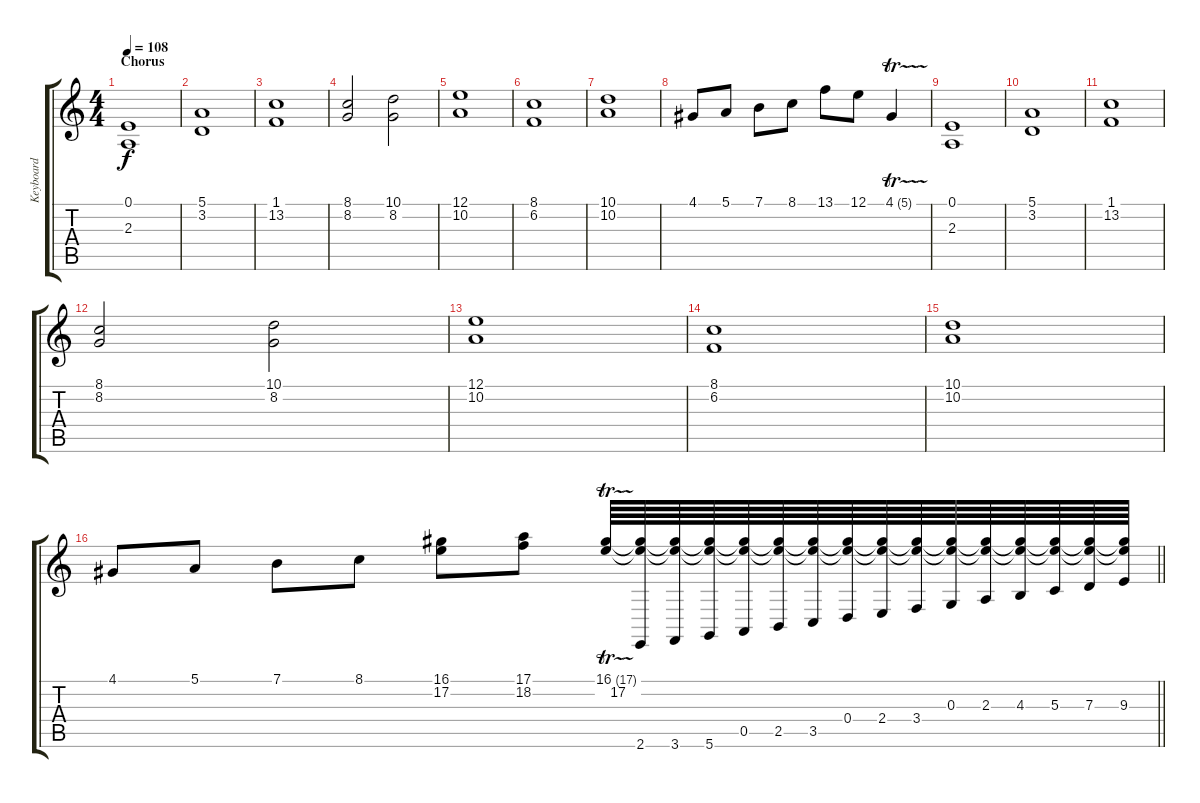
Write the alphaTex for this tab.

\track ("Keyboard" "Keyboard") {instrument choiraahs}
\staff {score tabs}
\tuning (E4 B3 G3 D3 A2 D2) {hide}
\ts (4 4)
\section ("" "Chorus")
\tempo 108
\clef g2
\ks c
(0.1 2.3).1{dy f instrument rockorgan} |
(5.1 3.2).1 |
(1.1 13.2).1 |
(8.1 8.2).2 (10.1 8.2).2 |
(12.1 10.2).1 |
(8.1 6.2).1 |
(10.1 10.2).1 |
4.1.8 5.1.8 7.1.8 8.1.8 13.1.8 12.1.8 4.1{tr (5 32)}.4 |
(0.1 2.3).1 |
(5.1 3.2).1 |
(1.1 13.2).1 |
(8.1 8.2).2 (10.1 8.2).2 |
(12.1 10.2).1 |
(8.1 6.2).1 |
(10.1 10.2).1 |
\barLineRight lightlight
4.1.8 5.1.8 7.1.8 8.1.8 (16.1 17.2).8 (17.1 18.2).8 (16.1{tr (17 32)} 17.2).64 (16.1{t} 17.2{t} 2.6).64 (16.1{t} 17.2{t} 3.6).64 (16.1{t} 17.2{t} 5.6).64 (16.1{t} 17.2{t} 0.5).64 (16.1{t} 17.2{t} 2.5).64 (16.1{t} 17.2{t} 3.5).64 (16.1{t} 17.2{t} 0.4).64 (16.1{t} 17.2{t} 2.4).64 (16.1{t} 17.2{t} 3.4).64 (16.1{t} 17.2{t} 0.3).64 (16.1{t} 17.2{t} 2.3).64 (16.1{t} 17.2{t} 4.3).64 (16.1{t} 17.2{t} 5.3).64 (16.1{t} 17.2{t} 7.3).64 (16.1{t} 17.2{t} 9.3).64
